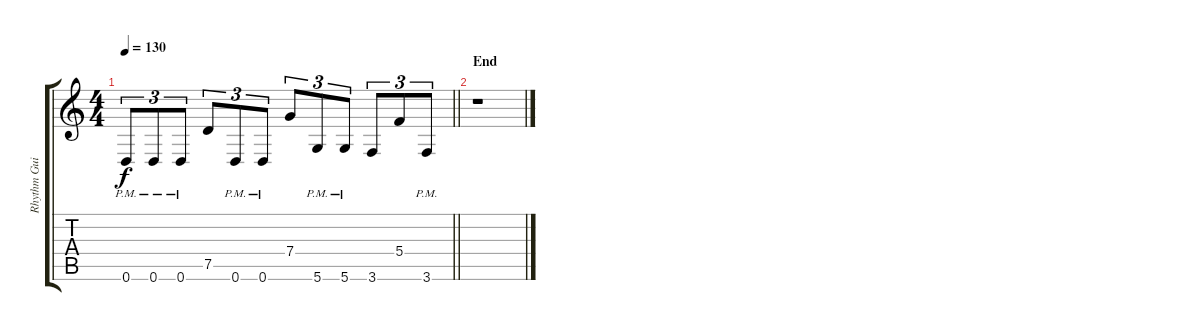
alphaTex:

\track ("Rhythm Guitar 2 (Andy LaRocque)" "Rhythm Gui") {instrument distortionguitar}
\staff {score tabs}
\tuning (D4 A3 F3 C3 G2 D2) {hide}
\ts (4 4)
\tempo 130
\clef g2
\barLineRight lightlight
\ks c
0.6{pm}.8{tu (3 2) dy f} 0.6{pm}.8{tu (3 2)} 0.6{pm}.8{tu (3 2)} 7.5.8{tu (3 2)} 0.6{pm}.8{tu (3 2)} 0.6{pm}.8{tu (3 2)} 7.4.8{tu (3 2)} 5.6{pm}.8{tu (3 2)} 5.6{pm}.8{tu (3 2)} 3.6.8{tu (3 2)} 5.4.8{tu (3 2)} 3.6{pm}.8{tu (3 2)} |
\section ("" "End")
r.1
